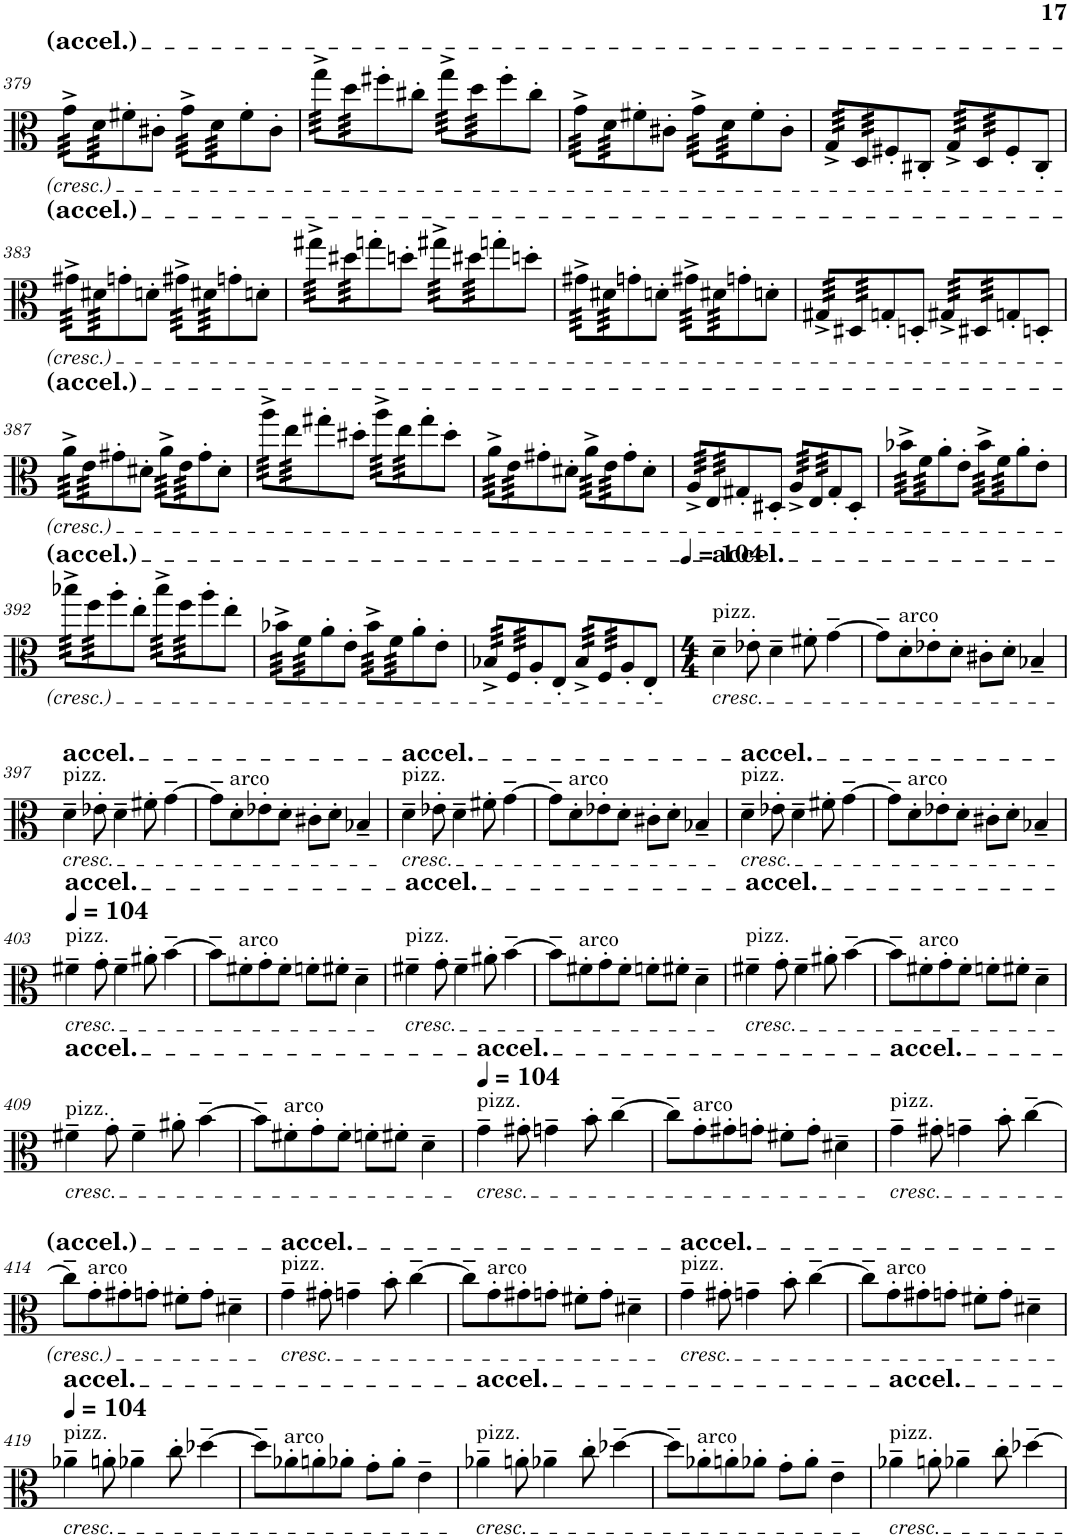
**kern
*part1
*staff1
*I"Viola
*I'Vla.
!!LO:PB:g=z
*clefC3
*k[]
*M4/4
=379
*tremolo
64g^\LLLL
64g^\
64g^\
64g^\
64g^\
64g^\
64g^\
64g^\
64d\
64d\
64d\
64d\
64d\
64d\
64d\
64d\
*Xtremolo
8f#X'\
8c#X'\J
*tremolo
64g^\LLLL
64g^\
64g^\
64g^\
64g^\
64g^\
64g^\
64g^\
64d\
64d\
64d\
64d\
64d\
64d\
64d\
64d\
*Xtremolo
8f#'\
8c#'\J
=380
*tremolo
64gg^\LLLL
64gg^\
64gg^\
64gg^\
64gg^\
64gg^\
64gg^\
64gg^\
64dd\
64dd\
64dd\
64dd\
64dd\
64dd\
64dd\
64dd\
*Xtremolo
8ff#X'\
8cc#X'\J
*tremolo
64gg^\LLLL
64gg^\
64gg^\
64gg^\
64gg^\
64gg^\
64gg^\
64gg^\
64dd\
64dd\
64dd\
64dd\
64dd\
64dd\
64dd\
64dd\
*Xtremolo
8ff#'\
8cc#'\J
=381
*tremolo
64g^\LLLL
64g^\
64g^\
64g^\
64g^\
64g^\
64g^\
64g^\
64d\
64d\
64d\
64d\
64d\
64d\
64d\
64d\
*Xtremolo
8f#X'\
8c#X'\J
*tremolo
64g^\LLLL
64g^\
64g^\
64g^\
64g^\
64g^\
64g^\
64g^\
64d\
64d\
64d\
64d\
64d\
64d\
64d\
64d\
*Xtremolo
8f#'\
8c#'\J
=382
*tremolo
64G^/LLLL
64G^/
64G^/
64G^/
64G^/
64G^/
64G^/
64G^/
64D/
64D/
64D/
64D/
64D/
64D/
64D/
64D/
*Xtremolo
8F#X'/
8C#X'/J
*tremolo
64G^/LLLL
64G^/
64G^/
64G^/
64G^/
64G^/
64G^/
64G^/
64D/
64D/
64D/
64D/
64D/
64D/
64D/
64D/
*Xtremolo
8F#'/
8C#'/J
!!LO:LB:g=z
=383
*tremolo
64g#X^\LLLL
64g#X^\
64g#X^\
64g#X^\
64g#X^\
64g#X^\
64g#X^\
64g#X^\
64d#X\
64d#X\
64d#X\
64d#X\
64d#X\
64d#X\
64d#X\
64d#X\
*Xtremolo
8gn'\
8dn'\J
*tremolo
64g#X^\LLLL
64g#X^\
64g#X^\
64g#X^\
64g#X^\
64g#X^\
64g#X^\
64g#X^\
64d#X\
64d#X\
64d#X\
64d#X\
64d#X\
64d#X\
64d#X\
64d#X\
*Xtremolo
8gn'\
8dn'\J
=384
*tremolo
64gg#X^\LLLL
64gg#X^\
64gg#X^\
64gg#X^\
64gg#X^\
64gg#X^\
64gg#X^\
64gg#X^\
64dd#X\
64dd#X\
64dd#X\
64dd#X\
64dd#X\
64dd#X\
64dd#X\
64dd#X\
*Xtremolo
8ggn'\
8ddn'\J
*tremolo
64gg#X^\LLLL
64gg#X^\
64gg#X^\
64gg#X^\
64gg#X^\
64gg#X^\
64gg#X^\
64gg#X^\
64dd#X\
64dd#X\
64dd#X\
64dd#X\
64dd#X\
64dd#X\
64dd#X\
64dd#X\
*Xtremolo
8ggn'\
8ddn'\J
=385
*tremolo
64g#X^\LLLL
64g#X^\
64g#X^\
64g#X^\
64g#X^\
64g#X^\
64g#X^\
64g#X^\
64d#X\
64d#X\
64d#X\
64d#X\
64d#X\
64d#X\
64d#X\
64d#X\
*Xtremolo
8gn'\
8dn'\J
*tremolo
64g#X^\LLLL
64g#X^\
64g#X^\
64g#X^\
64g#X^\
64g#X^\
64g#X^\
64g#X^\
64d#X\
64d#X\
64d#X\
64d#X\
64d#X\
64d#X\
64d#X\
64d#X\
*Xtremolo
8gn'\
8dn'\J
=386
*tremolo
64G#X^/LLLL
64G#X^/
64G#X^/
64G#X^/
64G#X^/
64G#X^/
64G#X^/
64G#X^/
64D#X/
64D#X/
64D#X/
64D#X/
64D#X/
64D#X/
64D#X/
64D#X/
*Xtremolo
8Gn'/
8Dn'/J
*tremolo
64G#X^/LLLL
64G#X^/
64G#X^/
64G#X^/
64G#X^/
64G#X^/
64G#X^/
64G#X^/
64D#X/
64D#X/
64D#X/
64D#X/
64D#X/
64D#X/
64D#X/
64D#X/
*Xtremolo
8Gn'/
8Dn'/J
!!LO:LB:g=z
=387
*tremolo
64a^\LLLL
64a^\
64a^\
64a^\
64a^\
64a^\
64a^\
64a^\
64e\
64e\
64e\
64e\
64e\
64e\
64e\
64e\
*Xtremolo
8g#X'\
8d#X'\J
*tremolo
64a^\LLLL
64a^\
64a^\
64a^\
64a^\
64a^\
64a^\
64a^\
64e\
64e\
64e\
64e\
64e\
64e\
64e\
64e\
*Xtremolo
8g#'\
8d#'\J
=388
*tremolo
64aa^\LLLL
64aa^\
64aa^\
64aa^\
64aa^\
64aa^\
64aa^\
64aa^\
64ee\
64ee\
64ee\
64ee\
64ee\
64ee\
64ee\
64ee\
*Xtremolo
8gg#X'\
8dd#X'\J
*tremolo
64aa^\LLLL
64aa^\
64aa^\
64aa^\
64aa^\
64aa^\
64aa^\
64aa^\
64ee\
64ee\
64ee\
64ee\
64ee\
64ee\
64ee\
64ee\
*Xtremolo
8gg#'\
8dd#'\J
=389
*tremolo
64a^\LLLL
64a^\
64a^\
64a^\
64a^\
64a^\
64a^\
64a^\
64e\
64e\
64e\
64e\
64e\
64e\
64e\
64e\
*Xtremolo
8g#X'\
8d#X'\J
*tremolo
64a^\LLLL
64a^\
64a^\
64a^\
64a^\
64a^\
64a^\
64a^\
64e\
64e\
64e\
64e\
64e\
64e\
64e\
64e\
*Xtremolo
8g#'\
8d#'\J
=390
*tremolo
64A^/LLLL
64A^/
64A^/
64A^/
64A^/
64A^/
64A^/
64A^/
64E/
64E/
64E/
64E/
64E/
64E/
64E/
64E/
*Xtremolo
8G#X'/
8D#X'/J
*tremolo
64A^/LLLL
64A^/
64A^/
64A^/
64A^/
64A^/
64A^/
64A^/
64E/
64E/
64E/
64E/
64E/
64E/
64E/
64E/
*Xtremolo
8G#'/
8D#'/J
=391
*tremolo
64b-X^\LLLL
64b-X^\
64b-X^\
64b-X^\
64b-X^\
64b-X^\
64b-X^\
64b-X^\
64f\
64f\
64f\
64f\
64f\
64f\
64f\
64f\
*Xtremolo
8a'\
8e'\J
*tremolo
64b-^\LLLL
64b-^\
64b-^\
64b-^\
64b-^\
64b-^\
64b-^\
64b-^\
64f\
64f\
64f\
64f\
64f\
64f\
64f\
64f\
*Xtremolo
8a'\
8e'\J
!!LO:LB:g=z
=392
*tremolo
64bb-X^\LLLL
64bb-X^\
64bb-X^\
64bb-X^\
64bb-X^\
64bb-X^\
64bb-X^\
64bb-X^\
64ff\
64ff\
64ff\
64ff\
64ff\
64ff\
64ff\
64ff\
*Xtremolo
8aa'\
8ee'\J
*tremolo
64bb-^\LLLL
64bb-^\
64bb-^\
64bb-^\
64bb-^\
64bb-^\
64bb-^\
64bb-^\
64ff\
64ff\
64ff\
64ff\
64ff\
64ff\
64ff\
64ff\
*Xtremolo
8aa'\
8ee'\J
=393
*tremolo
64b-X^\LLLL
64b-X^\
64b-X^\
64b-X^\
64b-X^\
64b-X^\
64b-X^\
64b-X^\
64f\
64f\
64f\
64f\
64f\
64f\
64f\
64f\
*Xtremolo
8a'\
8e'\J
*tremolo
64b-^\LLLL
64b-^\
64b-^\
64b-^\
64b-^\
64b-^\
64b-^\
64b-^\
64f\
64f\
64f\
64f\
64f\
64f\
64f\
64f\
*Xtremolo
8a'\
8e'\J
=394
*tremolo
64B-X^/LLLL
64B-X^/
64B-X^/
64B-X^/
64B-X^/
64B-X^/
64B-X^/
64B-X^/
64F/
64F/
64F/
64F/
64F/
64F/
64F/
64F/
*Xtremolo
8A'/
8E'/J
*tremolo
64B-^/LLLL
64B-^/
64B-^/
64B-^/
64B-^/
64B-^/
64B-^/
64B-^/
64F/
64F/
64F/
64F/
64F/
64F/
64F/
64F/
*Xtremolo
8A'/
8E'/J
=395
*M4/4
*MM104
!LO:TX:a:t=pizz.
!LO:TX:b:i:t=cresc.
!LO:TX:a:t=accel.
4d~\
8e-X'\
4d~\
8f#X'\
[4g~\
=396
8g~\L]
!LO:TX:a:t=arco
8d'\
8e-X'\
8d'\J
8c#X'\L
8d'\J
4B-X~/
!!LO:LB:g=z
=397
!LO:TX:a:t=pizz.
!LO:TX:b:i:t=cresc.
!LO:TX:a:t=accel.
4d~\
8e-X'\
4d~\
8f#X'\
[4g~\
=398
8g~\L]
!LO:TX:a:t=arco
8d'\
8e-X'\
8d'\J
8c#X'\L
8d'\J
4B-X~/
=399
!LO:TX:a:t=pizz.
!LO:TX:b:i:t=cresc.
!LO:TX:a:t=accel.
4d~\
8e-X'\
4d~\
8f#X'\
[4g~\
=400
8g~\L]
!LO:TX:a:t=arco
8d'\
8e-X'\
8d'\J
8c#X'\L
8d'\J
4B-X~/
=401
!LO:TX:a:t=pizz.
!LO:TX:b:i:t=cresc.
!LO:TX:a:t=accel.
4d~\
8e-X'\
4d~\
8f#X'\
[4g~\
=402
8g~\L]
!LO:TX:a:t=arco
8d'\
8e-X'\
8d'\J
8c#X'\L
8d'\J
4B-X~/
!!LO:LB:g=z
=403
*MM104
!LO:TX:a:t=pizz.
!LO:TX:b:i:t=cresc.
!LO:TX:a:t=accel.
4f#X~\
8g'\
4f#~\
8a#X'\
[4b~\
=404
8b~\L]
!LO:TX:a:t=arco
8f#X'\
8g'\
8f#'\J
8fn'\L
8f#X'\J
4d~\
=405
!LO:TX:a:t=pizz.
!LO:TX:b:i:t=cresc.
!LO:TX:a:t=accel.
4f#X~\
8g'\
4f#~\
8a#X'\
[4b~\
=406
8b~\L]
!LO:TX:a:t=arco
8f#X'\
8g'\
8f#'\J
8fn'\L
8f#X'\J
4d~\
=407
!LO:TX:a:t=pizz.
!LO:TX:b:i:t=cresc.
!LO:TX:a:t=accel.
4f#X~\
8g'\
4f#~\
8a#X'\
[4b~\
=408
8b~\L]
!LO:TX:a:t=arco
8f#X'\
8g'\
8f#'\J
8fn'\L
8f#X'\J
4d~\
!!LO:LB:g=z
=409
!LO:TX:a:t=pizz.
!LO:TX:b:i:t=cresc.
!LO:TX:a:t=accel.
4f#X~\
8g'\
4f#~\
8a#X'\
[4b~\
=410
8b~\L]
!LO:TX:a:t=arco
8f#X'\
8g'\
8f#'\J
8fn'\L
8f#X'\J
4d~\
=411
*MM104
!LO:TX:a:t=pizz.
!LO:TX:b:i:t=cresc.
!LO:TX:a:t=accel.
4g~\
8g#X'\
4gn~\
8b'\
[4cc~\
=412
8cc~\L]
!LO:TX:a:t=arco
8g'\
8g#X'\
8gn'\J
8f#X'\L
8g'\J
4d#X~\
=413
!LO:TX:a:t=pizz.
!LO:TX:b:i:t=cresc.
!LO:TX:a:t=accel.
4g~\
8g#X'\
4gn~\
8b'\
[4cc~\
!!LO:LB:g=z
=414
8cc~\L]
!LO:TX:a:t=arco
8g'\
8g#X'\
8gn'\J
8f#X'\L
8g'\J
4d#X~\
=415
!LO:TX:a:t=pizz.
!LO:TX:b:i:t=cresc.
!LO:TX:a:t=accel.
4g~\
8g#X'\
4gn~\
8b'\
[4cc~\
=416
8cc~\L]
!LO:TX:a:t=arco
8g'\
8g#X'\
8gn'\J
8f#X'\L
8g'\J
4d#X~\
=417
!LO:TX:a:t=pizz.
!LO:TX:b:i:t=cresc.
!LO:TX:a:t=accel.
4g~\
8g#X'\
4gn~\
8b'\
[4cc~\
=418
8cc~\L]
!LO:TX:a:t=arco
8g'\
8g#X'\
8gn'\J
8f#X'\L
8g'\J
4d#X~\
!!LO:LB:g=z
=419
*MM104
!LO:TX:a:t=pizz.
!LO:TX:b:i:t=cresc.
!LO:TX:a:t=accel.
4a-X~\
8an'\
4a-X~\
8cc'\
[4dd-X~\
=420
8dd-~\L]
!LO:TX:a:t=arco
8a-X'\
8an'\
8a-X'\J
8g'\L
8a-'\J
4e~\
=421
!LO:TX:a:t=pizz.
!LO:TX:b:i:t=cresc.
!LO:TX:a:t=accel.
4a-X~\
8an'\
4a-X~\
8cc'\
[4dd-X~\
=422
8dd-~\L]
!LO:TX:a:t=arco
8a-X'\
8an'\
8a-X'\J
8g'\L
8a-'\J
4e~\
=423
!LO:TX:a:t=pizz.
!LO:TX:b:i:t=cresc.
!LO:TX:a:t=accel.
4a-X~\
8an'\
4a-X~\
8cc'\
[4dd-X~\
=
*-
